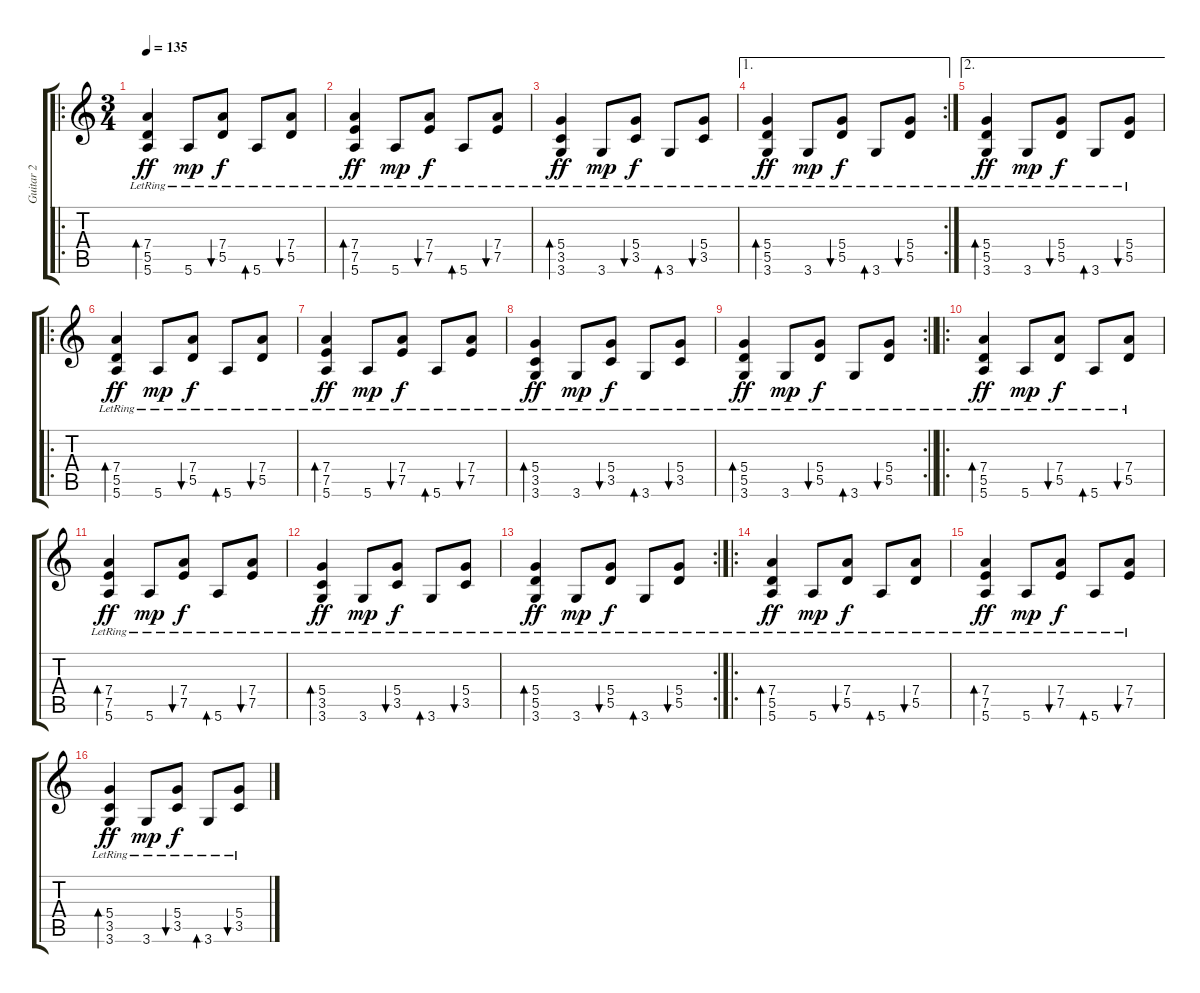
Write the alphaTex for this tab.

\track ("Guitar 2" "Guitar 2") {instrument acousticguitarnylon}
\staff {score tabs}
\tuning (E4 B3 G3 D3 A2 E2) {hide}
\ro
\ts (3 4)
\tempo 135
\clef g2
\ks c
(7.4 5.5{lr} 5.6{lr}).4{bd 60 dy ff instrument acousticguitarnylon} 5.6{lr}.8{dy mp} (7.4 5.5{lr}).8{bu 60 dy f} 5.6{lr}.8{bd 60} (7.4 5.5{lr}).8{bu 60} |
(7.4 7.5{lr} 5.6{lr}).4{bd 60 dy ff} 5.6{lr}.8{dy mp} (7.4 7.5{lr}).8{bu 60 dy f} 5.6{lr}.8{bd 60} (7.4 7.5{lr}).8{bu 60} |
(5.4 3.5{lr} 3.6{lr}).4{bd 60 dy ff} 3.6{lr}.8{dy mp} (5.4 3.5{lr}).8{bu 60 dy f} 3.6{lr}.8{bd 60} (5.4 3.5{lr}).8{bu 60} |
\ae 1
\rc 2
(5.4 5.5{lr} 3.6{lr}).4{bd 60 dy ff} 3.6{lr}.8{dy mp} (5.4 5.5{lr}).8{bu 60 dy f} 3.6{lr}.8{bd 60} (5.4 5.5{lr}).8{bu 60} |
\ae 2
(5.4 5.5{lr} 3.6{lr}).4{bd 60 dy ff} 3.6{lr}.8{dy mp} (5.4 5.5{lr}).8{bu 60 dy f} 3.6{lr}.8{bd 60} (5.4 5.5{lr}).8{bu 60} |
\ro
(7.4 5.5{lr} 5.6{lr}).4{bd 60 dy ff} 5.6{lr}.8{dy mp} (7.4 5.5{lr}).8{bu 60 dy f} 5.6{lr}.8{bd 60} (7.4 5.5{lr}).8{bu 60} |
(7.4 7.5{lr} 5.6{lr}).4{bd 60 dy ff} 5.6{lr}.8{dy mp} (7.4 7.5{lr}).8{bu 60 dy f} 5.6{lr}.8{bd 60} (7.4 7.5{lr}).8{bu 60} |
(5.4 3.5{lr} 3.6{lr}).4{bd 60 dy ff} 3.6{lr}.8{dy mp} (5.4 3.5{lr}).8{bu 60 dy f} 3.6{lr}.8{bd 60} (5.4 3.5{lr}).8{bu 60} |
\rc 2
\barLineRight lightlight
(5.4 5.5{lr} 3.6{lr}).4{bd 60 dy ff} 3.6{lr}.8{dy mp} (5.4 5.5{lr}).8{bu 60 dy f} 3.6{lr}.8{bd 60} (5.4 5.5{lr}).8{bu 60} |
\ro
(7.4 5.5{lr} 5.6{lr}).4{bd 60 dy ff} 5.6{lr}.8{dy mp} (7.4 5.5{lr}).8{bu 60 dy f} 5.6{lr}.8{bd 60} (7.4 5.5{lr}).8{bu 60} |
(7.4 7.5{lr} 5.6{lr}).4{bd 60 dy ff} 5.6{lr}.8{dy mp} (7.4 7.5{lr}).8{bu 60 dy f} 5.6{lr}.8{bd 60} (7.4 7.5{lr}).8{bu 60} |
(5.4 3.5{lr} 3.6{lr}).4{bd 60 dy ff} 3.6{lr}.8{dy mp} (5.4 3.5{lr}).8{bu 60 dy f} 3.6{lr}.8{bd 60} (5.4 3.5{lr}).8{bu 60} |
\rc 2
(5.4 5.5{lr} 3.6{lr}).4{bd 60 dy ff} 3.6{lr}.8{dy mp} (5.4 5.5{lr}).8{bu 60 dy f} 3.6{lr}.8{bd 60} (5.4 5.5{lr}).8{bu 60} |
\ro
(7.4 5.5{lr} 5.6{lr}).4{bd 60 dy ff} 5.6{lr}.8{dy mp} (7.4 5.5{lr}).8{bu 60 dy f} 5.6{lr}.8{bd 60} (7.4 5.5{lr}).8{bu 60} |
(7.4 7.5{lr} 5.6{lr}).4{bd 60 dy ff} 5.6{lr}.8{dy mp} (7.4 7.5{lr}).8{bu 60 dy f} 5.6{lr}.8{bd 60} (7.4 7.5{lr}).8{bu 60} |
(5.4 3.5{lr} 3.6{lr}).4{bd 60 dy ff} 3.6{lr}.8{dy mp} (5.4 3.5{lr}).8{bu 60 dy f} 3.6{lr}.8{bd 60} (5.4 3.5{lr}).8{bu 60}
